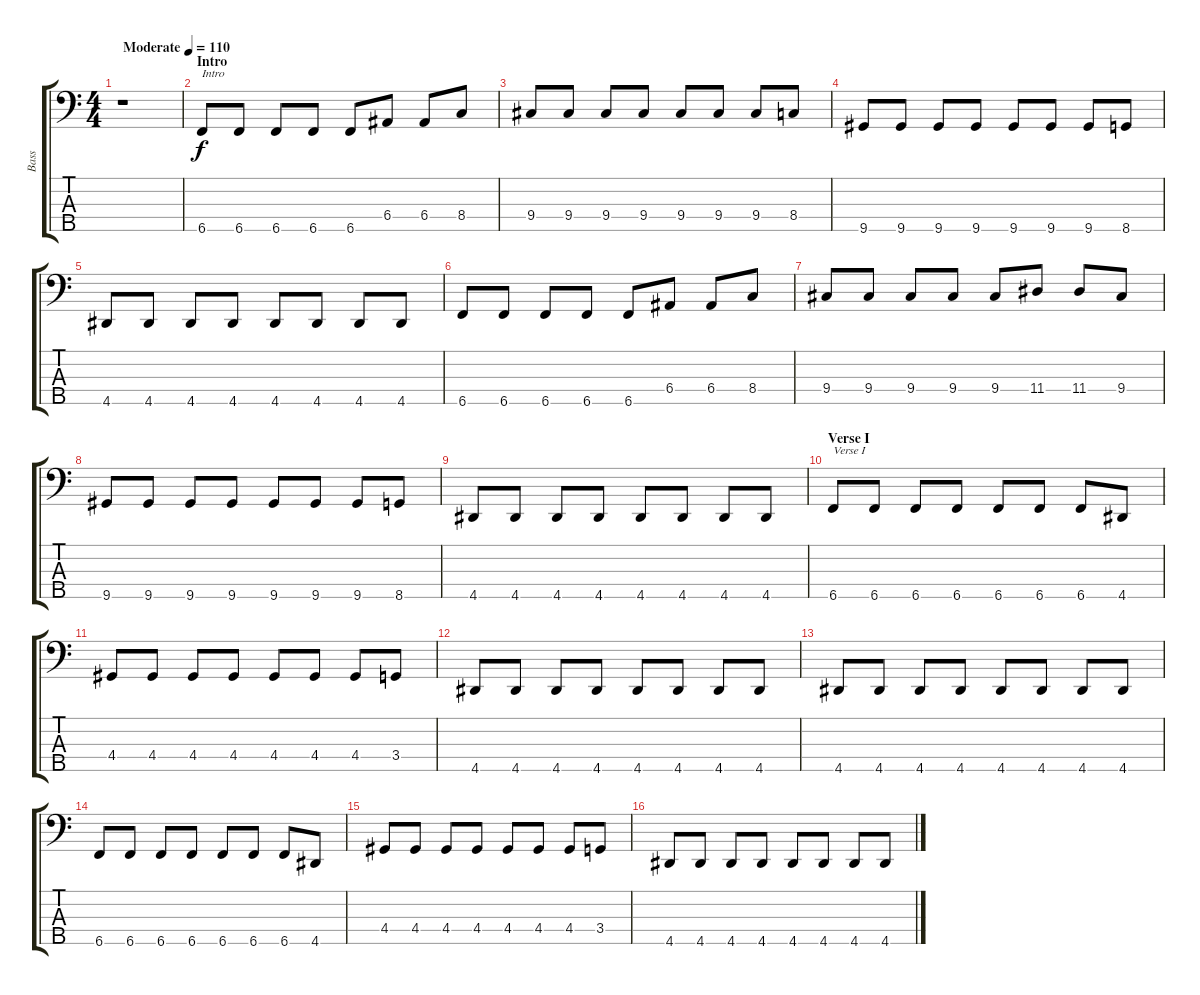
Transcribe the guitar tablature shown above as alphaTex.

\track ("Bass" "Bass") {instrument electricbassfinger}
\staff {score tabs}
\tuning (G2 D2 A1 E1 B0) {hide}
\ts (4 4)
\tempo (110 "Moderate")
\clef f4
\ks c
r.1{dy f instrument electricbassfinger} |
\section ("" "Intro")
6.5.8{txt "Intro"} 6.5.8 6.5.8 6.5.8 6.5.8 6.4.8 6.4.8 8.4.8 |
9.4.8 9.4.8 9.4.8 9.4.8 9.4.8 9.4.8 9.4.8 8.4.8 |
9.5.8 9.5.8 9.5.8 9.5.8 9.5.8 9.5.8 9.5.8 8.5.8 |
4.5.8 4.5.8 4.5.8 4.5.8 4.5.8 4.5.8 4.5.8 4.5.8 |
6.5.8 6.5.8 6.5.8 6.5.8 6.5.8 6.4.8 6.4.8 8.4.8 |
9.4.8 9.4.8 9.4.8 9.4.8 9.4.8 11.4.8 11.4.8 9.4.8 |
9.5.8 9.5.8 9.5.8 9.5.8 9.5.8 9.5.8 9.5.8 8.5.8 |
4.5.8 4.5.8 4.5.8 4.5.8 4.5.8 4.5.8 4.5.8 4.5.8 |
\section ("" "Verse I")
6.5.8{txt "Verse I"} 6.5.8 6.5.8 6.5.8 6.5.8 6.5.8 6.5.8 4.5.8 |
4.4.8 4.4.8 4.4.8 4.4.8 4.4.8 4.4.8 4.4.8 3.4.8 |
4.5.8 4.5.8 4.5.8 4.5.8 4.5.8 4.5.8 4.5.8 4.5.8 |
4.5.8 4.5.8 4.5.8 4.5.8 4.5.8 4.5.8 4.5.8 4.5.8 |
6.5.8 6.5.8 6.5.8 6.5.8 6.5.8 6.5.8 6.5.8 4.5.8 |
4.4.8 4.4.8 4.4.8 4.4.8 4.4.8 4.4.8 4.4.8 3.4.8 |
4.5.8 4.5.8 4.5.8 4.5.8 4.5.8 4.5.8 4.5.8 4.5.8
